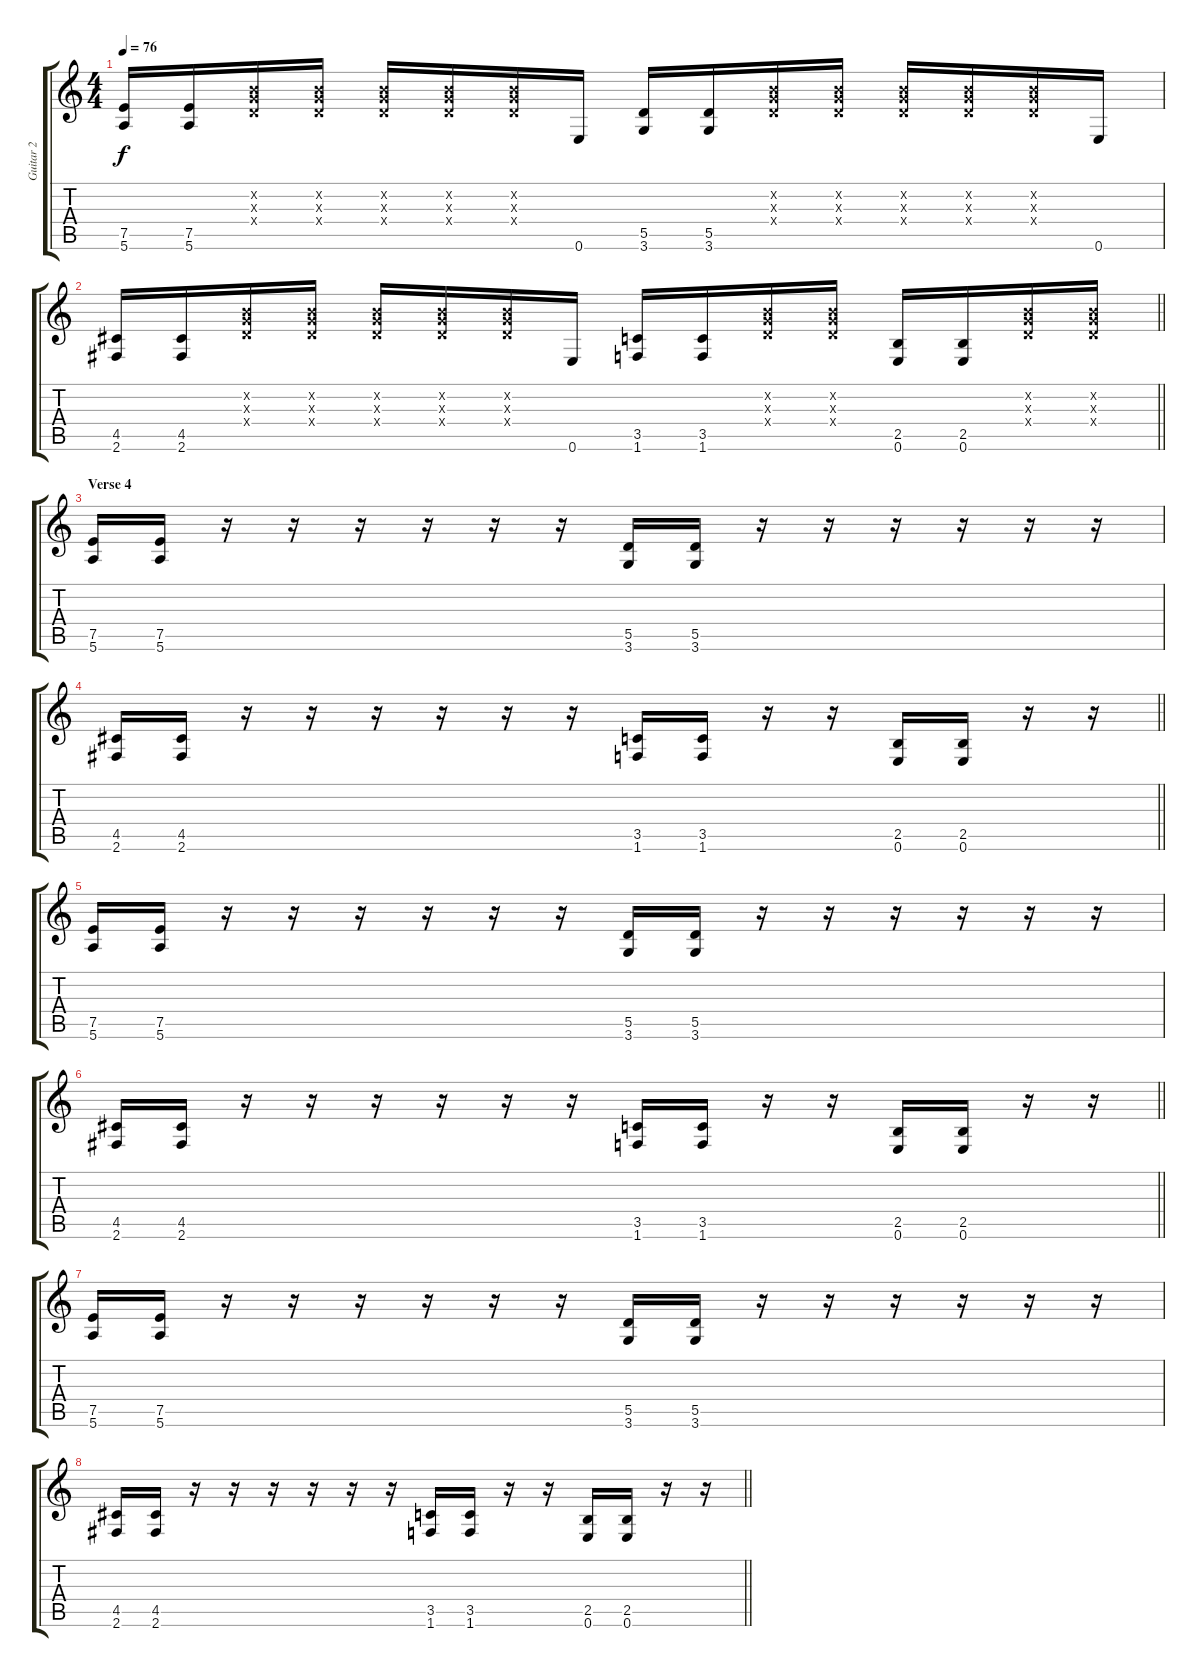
\track ("Guitar 2" "Guitar 2") {instrument distortionguitar}
\staff {score tabs}
\tuning (E4 B3 G3 D3 A2 E2) {hide}
\ts (4 4)
\tempo 76
\clef g2
\ks c
(7.5 5.6).16{dy f} (7.5 5.6).16 (0.2{x} 0.3{x} 0.4{x}).16 (0.2{x} 0.3{x} 0.4{x}).16 (0.2{x} 0.3{x} 0.4{x}).16 (0.2{x} 0.3{x} 0.4{x}).16 (0.2{x} 0.3{x} 0.4{x}).16 0.6.16 (5.5 3.6).16 (5.5 3.6).16 (0.2{x} 0.3{x} 0.4{x}).16 (0.2{x} 0.3{x} 0.4{x}).16 (0.2{x} 0.3{x} 0.4{x}).16 (0.2{x} 0.3{x} 0.4{x}).16 (0.2{x} 0.3{x} 0.4{x}).16 0.6.16 |
\barLineRight lightlight
(4.5 2.6).16 (4.5 2.6).16 (0.2{x} 0.3{x} 0.4{x}).16 (0.2{x} 0.3{x} 0.4{x}).16 (0.2{x} 0.3{x} 0.4{x}).16 (0.2{x} 0.3{x} 0.4{x}).16 (0.2{x} 0.3{x} 0.4{x}).16 0.6.16 (3.5 1.6).16 (3.5 1.6).16 (0.2{x} 0.3{x} 0.4{x}).16 (0.2{x} 0.3{x} 0.4{x}).16 (2.5 0.6).16 (2.5 0.6).16 (0.2{x} 0.3{x} 0.4{x}).16 (0.2{x} 0.3{x} 0.4{x}).16 |
\section ("" "Verse 4")
(7.5 5.6).16 (7.5 5.6).16 r.16 r.16 r.16 r.16 r.16 r.16 (5.5 3.6).16 (5.5 3.6).16 r.16 r.16 r.16 r.16 r.16 r.16 |
\barLineRight lightlight
(4.5 2.6).16 (4.5 2.6).16 r.16 r.16 r.16 r.16 r.16 r.16 (3.5 1.6).16 (3.5 1.6).16 r.16 r.16 (2.5 0.6).16 (2.5 0.6).16 r.16 r.16 |
(7.5 5.6).16 (7.5 5.6).16 r.16 r.16 r.16 r.16 r.16 r.16 (5.5 3.6).16 (5.5 3.6).16 r.16 r.16 r.16 r.16 r.16 r.16 |
\barLineRight lightlight
(4.5 2.6).16 (4.5 2.6).16 r.16 r.16 r.16 r.16 r.16 r.16 (3.5 1.6).16 (3.5 1.6).16 r.16 r.16 (2.5 0.6).16 (2.5 0.6).16 r.16 r.16 |
(7.5 5.6).16 (7.5 5.6).16 r.16 r.16 r.16 r.16 r.16 r.16 (5.5 3.6).16 (5.5 3.6).16 r.16 r.16 r.16 r.16 r.16 r.16 |
\barLineRight lightlight
(4.5 2.6).16 (4.5 2.6).16 r.16 r.16 r.16 r.16 r.16 r.16 (3.5 1.6).16 (3.5 1.6).16 r.16 r.16 (2.5 0.6).16 (2.5 0.6).16 r.16 r.16
